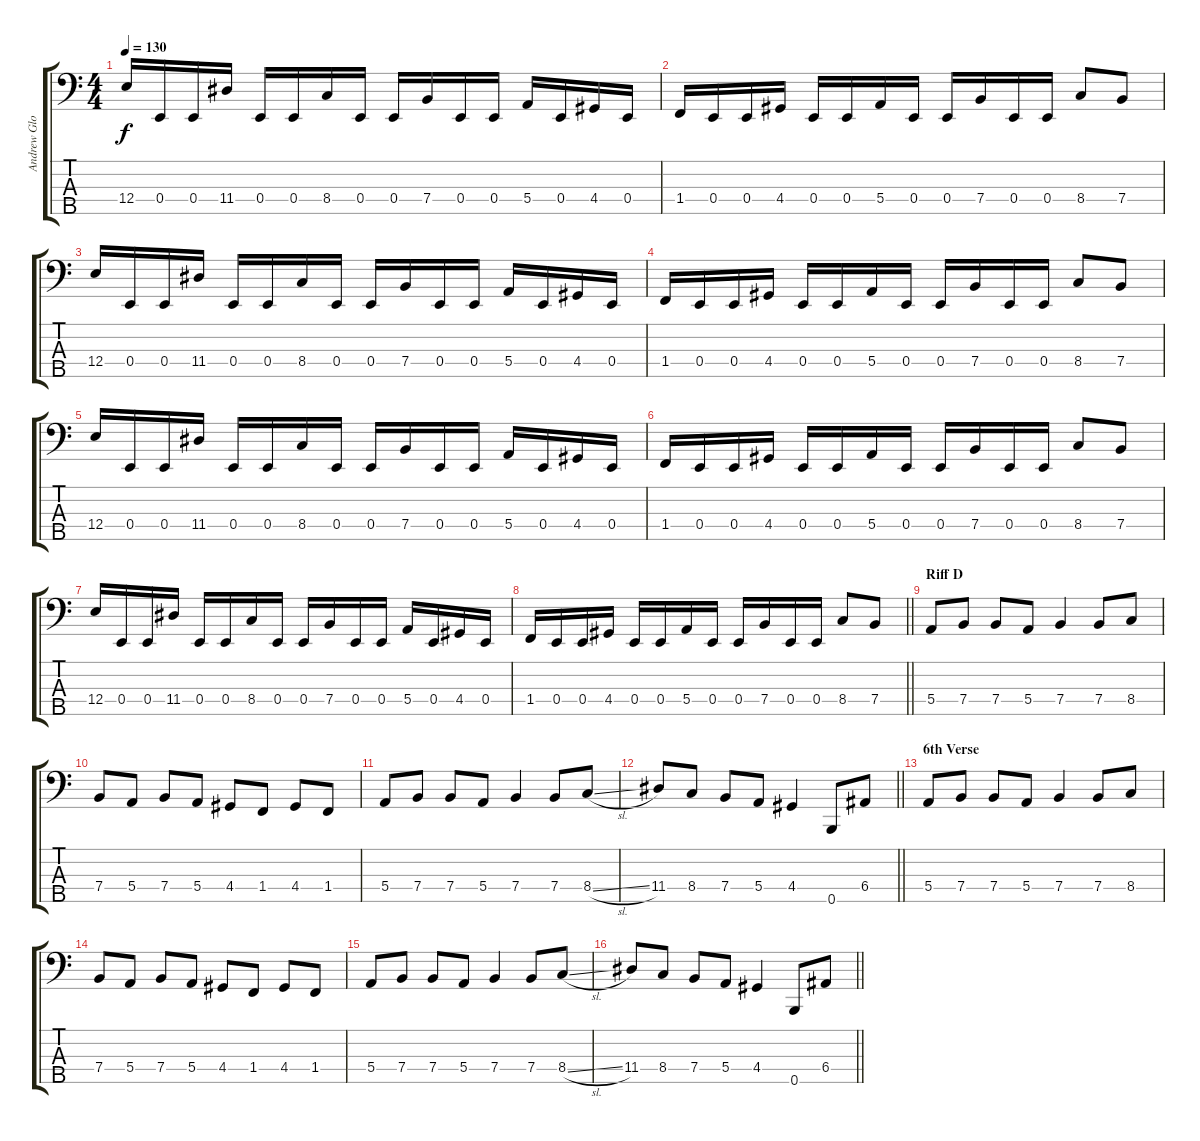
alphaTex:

\track ("Andrew Glover" "Andrew Glo") {instrument electricbassfinger}
\staff {score tabs}
\tuning (G2 D2 A1 E1 B0) {hide}
\ts (4 4)
\tempo 130
\clef f4
\ks c
12.4.16{dy f} 0.4.16 0.4.16 11.4.16 0.4.16 0.4.16 8.4.16 0.4.16 0.4.16 7.4.16 0.4.16 0.4.16 5.4.16 0.4.16 4.4.16 0.4.16 |
1.4.16 0.4.16 0.4.16 4.4.16 0.4.16 0.4.16 5.4.16 0.4.16 0.4.16 7.4.16 0.4.16 0.4.16 8.4.8 7.4.8 |
12.4.16 0.4.16 0.4.16 11.4.16 0.4.16 0.4.16 8.4.16 0.4.16 0.4.16 7.4.16 0.4.16 0.4.16 5.4.16 0.4.16 4.4.16 0.4.16 |
1.4.16 0.4.16 0.4.16 4.4.16 0.4.16 0.4.16 5.4.16 0.4.16 0.4.16 7.4.16 0.4.16 0.4.16 8.4.8 7.4.8 |
12.4.16 0.4.16 0.4.16 11.4.16 0.4.16 0.4.16 8.4.16 0.4.16 0.4.16 7.4.16 0.4.16 0.4.16 5.4.16 0.4.16 4.4.16 0.4.16 |
1.4.16 0.4.16 0.4.16 4.4.16 0.4.16 0.4.16 5.4.16 0.4.16 0.4.16 7.4.16 0.4.16 0.4.16 8.4.8 7.4.8 |
12.4.16 0.4.16 0.4.16 11.4.16 0.4.16 0.4.16 8.4.16 0.4.16 0.4.16 7.4.16 0.4.16 0.4.16 5.4.16 0.4.16 4.4.16 0.4.16 |
\barLineRight lightlight
1.4.16 0.4.16 0.4.16 4.4.16 0.4.16 0.4.16 5.4.16 0.4.16 0.4.16 7.4.16 0.4.16 0.4.16 8.4.8 7.4.8 |
\section ("" "Riff D")
5.4.8 7.4.8 7.4.8 5.4.8 7.4.4 7.4.8 8.4.8 |
7.4.8 5.4.8 7.4.8 5.4.8 4.4.8 1.4.8 4.4.8 1.4.8 |
5.4.8 7.4.8 7.4.8 5.4.8 7.4.4 7.4.8 8.4{sl}.8 |
\barLineRight lightlight
11.4.8 8.4.8 7.4.8 5.4.8 4.4.4 0.5.8 6.4.8 |
\section ("" "6th Verse")
5.4.8 7.4.8 7.4.8 5.4.8 7.4.4 7.4.8 8.4.8 |
7.4.8 5.4.8 7.4.8 5.4.8 4.4.8 1.4.8 4.4.8 1.4.8 |
5.4.8 7.4.8 7.4.8 5.4.8 7.4.4 7.4.8 8.4{sl}.8 |
\barLineRight lightlight
11.4.8 8.4.8 7.4.8 5.4.8 4.4.4 0.5.8 6.4.8
